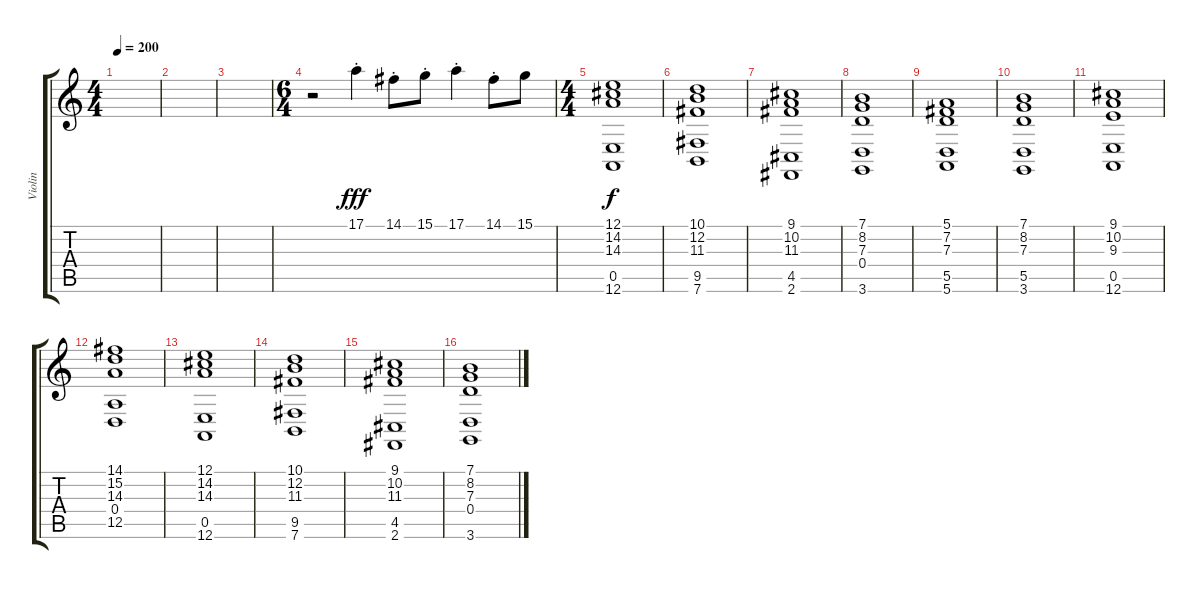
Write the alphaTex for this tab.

\track ("Violin" "Violin") {instrument violin}
\staff {score tabs}
\tuning (E4 B3 G3 D3 A2 E2) {hide}
\ts (4 4)
\tempo 200
\clef g2
\ks c
|
|
|
\ts (6 4)
r.2 17.1{st}.4{dy fff volume 16 instrument stringensemble1} 14.1{st}.8 15.1{st}.8 17.1{st}.4 14.1{st}.8 15.1.8 |
\ts (4 4)
(12.1 14.2 14.3 0.5 12.6).1{dy f instrument stringensemble1} |
(10.1 12.2 11.3 9.5 7.6).1 |
(9.1 10.2 11.3 4.5 2.6).1 |
(7.1 8.2 7.3 0.4 3.6).1 |
(5.1 7.2 7.3 5.5 5.6).1 |
(7.1 8.2 7.3 5.5 3.6).1 |
(9.1 10.2 9.3 0.5 12.6).1 |
(14.1 15.2 14.3 0.4 12.5).1 |
(12.1 14.2 14.3 0.5 12.6).1 |
(10.1 12.2 11.3 9.5 7.6).1 |
(9.1 10.2 11.3 4.5 2.6).1 |
(7.1 8.2 7.3 0.4 3.6).1
